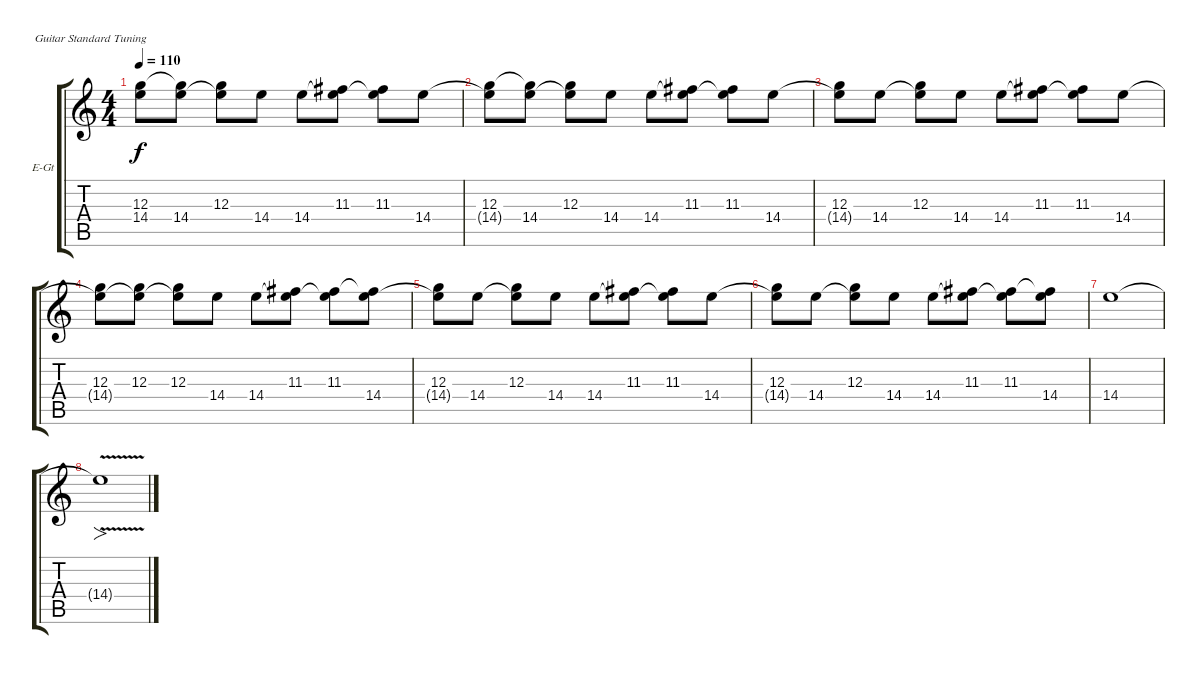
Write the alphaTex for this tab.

\defaultSystemsLayout 4
\bracketExtendMode groupsimilarinstruments
\firstSystemTrackNameOrientation horizontal
\otherSystemsTrackNameOrientation horizontal
\track ("Electric Guitar" "E-Gt") {instrument distortionguitar}
\staff {score tabs}
\tuning (E4 B3 G3 D3 A2 E2)
\ts (4 4)
\tempo 110
\clef g2
\ks c
(12.3 14.4{t}).8{dy f} (14.4 12.3{t}).8 (12.3 14.4{t}).8 14.4.8 14.4.8 (11.3 14.4{t}).8 (11.3 14.4{t}).8 14.4.8 |
(12.3 14.4{t}).8 (14.4 12.3{t}).8 (12.3 14.4{t}).8 14.4.8 14.4.8 (11.3 14.4{t}).8 (11.3 14.4{t}).8 14.4.8 |
(12.3 14.4{t}).8 14.4.8 (12.3 14.4{t}).8 14.4.8 14.4.8 (11.3 14.4{t}).8 (11.3 14.4{t}).8 14.4.8 |
(12.3 14.4{t}).8 (14.4{t} 12.3).8 (12.3 14.4{t}).8 14.4.8 14.4.8 (11.3 14.4{t}).8 (11.3 14.4{t}).8 (14.4 11.3{t}).8 |
(12.3 14.4{t}).8 14.4.8 (12.3 14.4{t}).8 14.4.8 14.4.8 (11.3 14.4{t}).8 (11.3 14.4{t}).8 14.4.8 |
(12.3 14.4{t}).8 14.4.8 (12.3 14.4{t}).8 14.4.8 14.4.8 (11.3 14.4{t}).8 (11.3 14.4{t}).8 (14.4 11.3{t}).8 |
14.4.1 |
14.4{v t}.1{fo}
